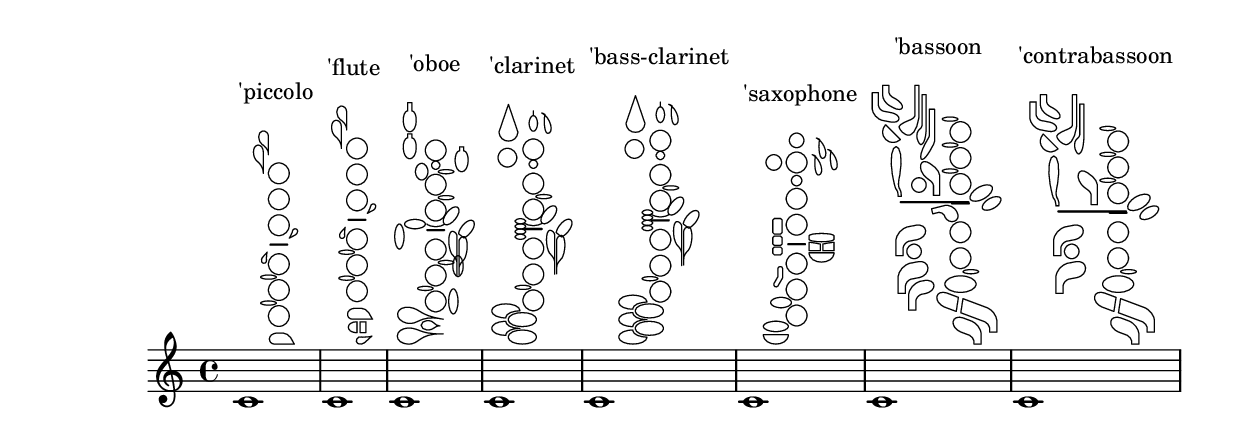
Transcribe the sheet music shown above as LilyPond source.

%% DO NOT EDIT this file manually; it is automatically
%% generated from LSR http://lsr.dsi.unimi.it
%% Make any changes in LSR itself, or in Documentation/snippets/new/ ,
%% and then run scripts/auxiliar/makelsr.py
%%
%% This file is in the public domain.
\version "2.16.0"

\header {
  lsrtags = "specific-notation, winds"

  texidoc = "
The following music shows all of the woodwind diagrams currently
defined in LilyPond.

"
  doctitle = "Woodwind diagrams listing"
} % begin verbatim

\relative c' {
  \textLengthOn
  c1^
  \markup {
    \center-column {
      'piccolo
      " "
       \woodwind-diagram
                  #'piccolo
                  #'()
    }
  }

  c1^
  \markup {
    \center-column {
       'flute
       " "
       \woodwind-diagram
          #'flute
          #'()
    }
  }
  c1^\markup {
    \center-column {
      'oboe
      " "
      \woodwind-diagram
        #'oboe
        #'()
    }
  }

  c1^\markup {
    \center-column {
      'clarinet
      " "
      \woodwind-diagram
        #'clarinet
        #'()
    }
  }

  c1^\markup {
    \center-column {
      'bass-clarinet
      " "
      \woodwind-diagram
        #'bass-clarinet
        #'()
    }
  }

  c1^\markup {
    \center-column {
      'saxophone
      " "
      \woodwind-diagram
        #'saxophone
        #'()
    }
  }

  c1^\markup {
    \center-column {
      'bassoon
      " "
      \woodwind-diagram
        #'bassoon
        #'()
    }
  }

  c1^\markup {
    \center-column {
      'contrabassoon
      " "
      \woodwind-diagram
        #'contrabassoon
        #'()
    }
  }
}
